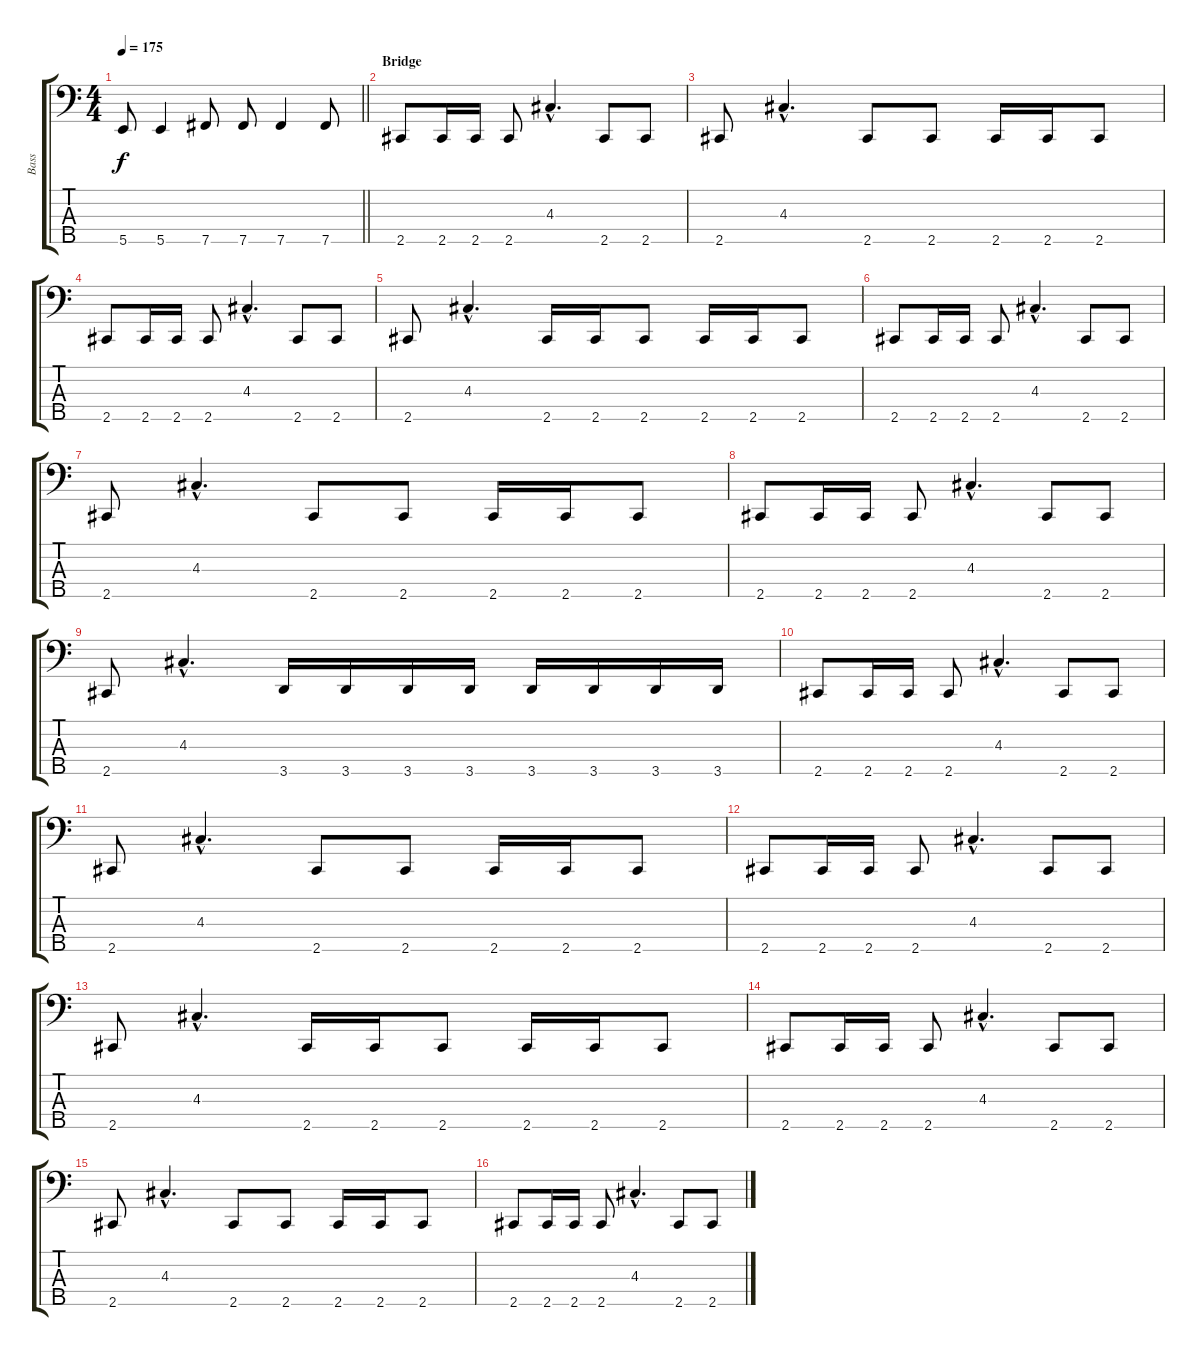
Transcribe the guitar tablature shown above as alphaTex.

\track ("Bass" "Bass") {instrument electricbasspick}
\staff {score tabs}
\tuning (G2 D2 A1 E1 B0) {hide}
\ts (4 4)
\tempo 175
\clef f4
\barLineRight lightlight
\ks c
5.5.8{dy f} 5.5.4 7.5.8 7.5.8 7.5.4 7.5.8 |
\section ("" "Bridge")
2.5.8 2.5.16 2.5.16 2.5.8 4.3{hac}.4{d} 2.5.8 2.5.8 |
2.5.8 4.3{hac}.4{d} 2.5.8 2.5.8 2.5.16 2.5.16 2.5.8 |
2.5.8 2.5.16 2.5.16 2.5.8 4.3{hac}.4{d} 2.5.8 2.5.8 |
2.5.8 4.3{hac}.4{d} 2.5.16 2.5.16 2.5.8 2.5.16 2.5.16 2.5.8 |
2.5.8 2.5.16 2.5.16 2.5.8 4.3{hac}.4{d} 2.5.8 2.5.8 |
2.5.8 4.3{hac}.4{d} 2.5.8 2.5.8 2.5.16 2.5.16 2.5.8 |
2.5.8 2.5.16 2.5.16 2.5.8 4.3{hac}.4{d} 2.5.8 2.5.8 |
2.5.8 4.3{hac}.4{d} 3.5.16 3.5.16 3.5.16 3.5.16 3.5.16 3.5.16 3.5.16 3.5.16 |
2.5.8 2.5.16 2.5.16 2.5.8 4.3{hac}.4{d} 2.5.8 2.5.8 |
2.5.8 4.3{hac}.4{d} 2.5.8 2.5.8 2.5.16 2.5.16 2.5.8 |
2.5.8 2.5.16 2.5.16 2.5.8 4.3{hac}.4{d} 2.5.8 2.5.8 |
2.5.8 4.3{hac}.4{d} 2.5.16 2.5.16 2.5.8 2.5.16 2.5.16 2.5.8 |
2.5.8 2.5.16 2.5.16 2.5.8 4.3{hac}.4{d} 2.5.8 2.5.8 |
2.5.8 4.3{hac}.4{d} 2.5.8 2.5.8 2.5.16 2.5.16 2.5.8 |
2.5.8 2.5.16 2.5.16 2.5.8 4.3{hac}.4{d} 2.5.8 2.5.8
